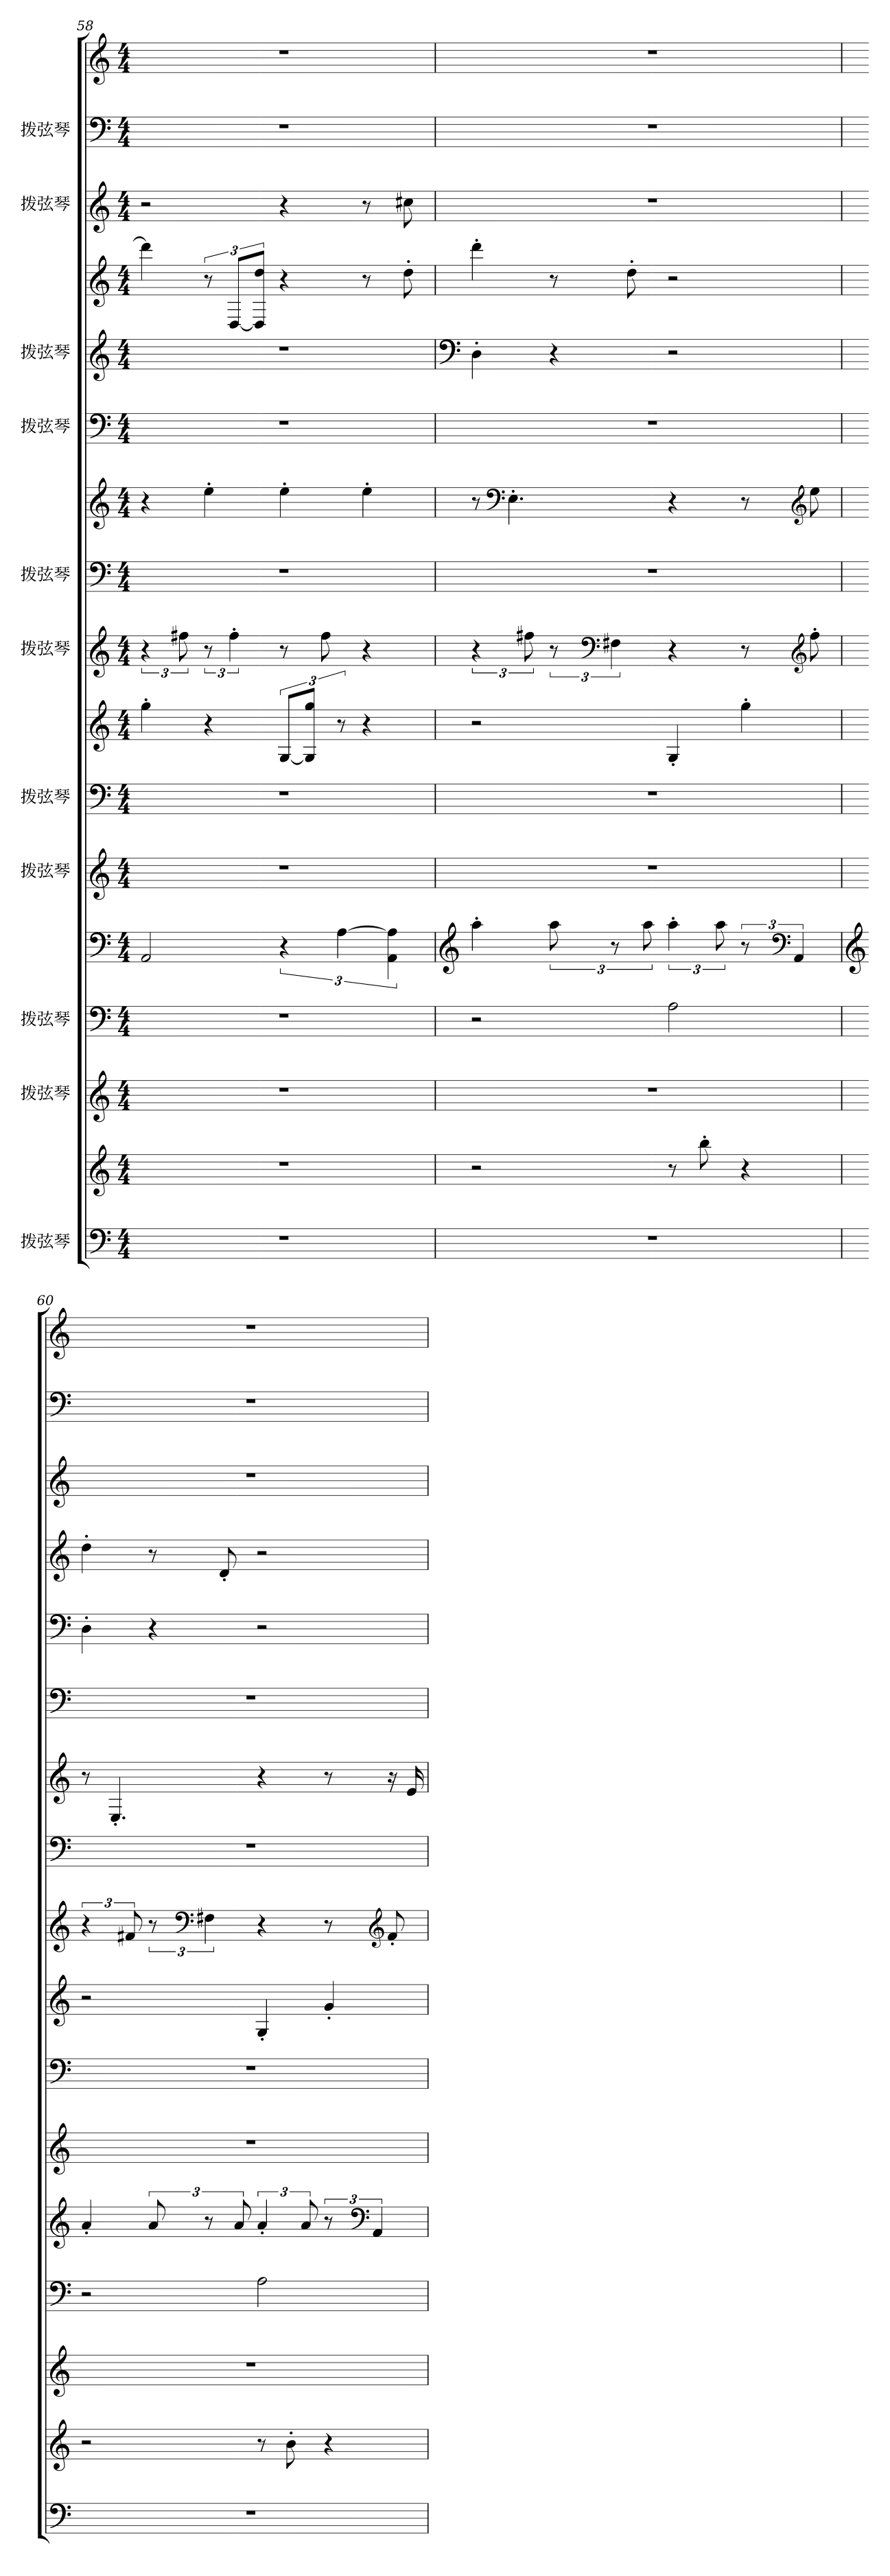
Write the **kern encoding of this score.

**kern	**kern	**kern	**kern	**kern	**kern	**kern	**kern	**kern	**kern	**kern	**kern	**kern	**kern	**kern	**kern	**kern
*part11	*part11	*part10	*part9	*part9	*part8	*part7	*part7	*part6	*part5	*part5	*part4	*part3	*part3	*part2	*part1	*part1
*staff17	*staff16	*staff15	*staff14	*staff13	*staff12	*staff11	*staff10	*staff9	*staff8	*staff7	*staff6	*staff5	*staff4	*staff3	*staff2	*staff1
*I"拨弦琴	*	*I"拨弦琴	*I"拨弦琴	*	*I"拨弦琴	*I"拨弦琴	*	*I"拨弦琴	*I"拨弦琴	*	*I"拨弦琴	*I"拨弦琴	*	*I"拨弦琴	*I"拨弦琴	*
*clefF4	*clefG2	*clefG2	*clefF4	*clefF4	*clefG2	*clefF4	*clefG2	*clefG2	*clefF4	*clefG2	*clefF4	*clefG2	*clefG2	*clefG2	*clefF4	*clefG2
*k[]	*k[]	*k[]	*k[]	*k[]	*k[]	*k[]	*k[]	*k[]	*k[]	*k[]	*k[]	*k[]	*k[]	*k[]	*k[]	*k[]
*M4/4	*M4/4	*M4/4	*M4/4	*M4/4	*M4/4	*M4/4	*M4/4	*M4/4	*M4/4	*M4/4	*M4/4	*M4/4	*M4/4	*M4/4	*M4/4	*M4/4
=58	=58	=58	=58	=58	=58	=58	=58	=58	=58	=58	=58	=58	=58	=58	=58	=58
1r	1r	1r	1r	2AA/	1r	1r	4gg'\	6r	1r	4r	1r	1r	4ddd\]	2r	1r	1r
.	.	.	.	.	.	.	.	12ff#X\	.	.	.	.	.	.	.	.
.	.	.	.	.	.	.	4r	12r	.	4ee'\	.	.	12r	.	.	.
.	.	.	.	.	.	.	.	6ff#'\	.	.	.	.	[12D/L	.	.	.
.	.	.	.	.	.	.	.	.	.	.	.	.	12D/] 12dd/J	.	.	.
.	.	.	.	6r	.	.	[12G/L	8r	.	4ee'\	.	.	4r	4r	.	.
.	.	.	.	.	.	.	12G/] 12gg/J	.	.	.	.	.	.	.	.	.
.	.	.	.	.	.	.	.	8ff#\	.	.	.	.	.	.	.	.
.	.	.	.	[6A\	.	.	12r	.	.	.	.	.	.	.	.	.
.	.	.	.	.	.	.	4r	4r	.	4ee'\	.	.	8r	8r	.	.
.	.	.	.	6AA\ 6A\]	.	.	.	.	.	.	.	.	.	.	.	.
.	.	.	.	.	.	.	.	.	.	.	.	.	8dd'\	8cc#X\	.	.
!!LO:PB:g=z
=59	=59	=59	=59	=59	=59	=59	=59	=59	=59	=59	=59	=59	=59	=59	=59	=59
*	*	*	*	*clefG2	*	*	*	*	*	*	*	*clefF4	*	*	*	*
1r	2r	1r	2r	4aa'\	1r	1r	2r	6r	1r	8r	1r	4D'\	4ddd'\	1r	1r	1r
*	*	*	*	*	*	*	*	*	*	*clefF4	*	*	*	*	*	*
.	.	.	.	.	.	.	.	.	.	4.E'\	.	.	.	.	.	.
.	.	.	.	.	.	.	.	12ff#X\	.	.	.	.	.	.	.	.
.	.	.	.	12aa\	.	.	.	12r	.	.	.	4r	8r	.	.	.
*	*	*	*	*	*	*	*	*clefF4	*	*	*	*	*	*	*	*
.	.	.	.	12r	.	.	.	6F#X\	.	.	.	.	.	.	.	.
.	.	.	.	.	.	.	.	.	.	.	.	.	8dd'\	.	.	.
.	.	.	.	12aa\	.	.	.	.	.	.	.	.	.	.	.	.
.	8r	.	2A\	6aa'\	.	.	4G'/	4r	.	4r	.	2r	2r	.	.	.
.	8bb'\	.	.	.	.	.	.	.	.	.	.	.	.	.	.	.
.	.	.	.	12aa\	.	.	.	.	.	.	.	.	.	.	.	.
.	4r	.	.	12r	.	.	4gg'\	8r	.	8r	.	.	.	.	.	.
*	*	*	*	*clefF4	*	*	*	*	*	*	*	*	*	*	*	*
.	.	.	.	6AA/	.	.	.	.	.	.	.	.	.	.	.	.
*	*	*	*	*	*	*	*	*clefG2	*	*clefG2	*	*	*	*	*	*
.	.	.	.	.	.	.	.	8ff#'\	.	8ee\	.	.	.	.	.	.
=60	=60	=60	=60	=60	=60	=60	=60	=60	=60	=60	=60	=60	=60	=60	=60	=60
*	*	*	*	*clefG2	*	*	*	*	*	*	*	*	*	*	*	*
1r	2r	1r	2r	4a'/	1r	1r	2r	6r	1r	8r	1r	4D'\	4dd'\	1r	1r	1r
.	.	.	.	.	.	.	.	.	.	4.E'/	.	.	.	.	.	.
.	.	.	.	.	.	.	.	12f#X/	.	.	.	.	.	.	.	.
.	.	.	.	12a/	.	.	.	12r	.	.	.	4r	8r	.	.	.
*	*	*	*	*	*	*	*	*clefF4	*	*	*	*	*	*	*	*
.	.	.	.	12r	.	.	.	6F#X\	.	.	.	.	.	.	.	.
.	.	.	.	.	.	.	.	.	.	.	.	.	8d'/	.	.	.
.	.	.	.	12a/	.	.	.	.	.	.	.	.	.	.	.	.
.	8r	.	2A\	6a'/	.	.	4G'/	4r	.	4r	.	2r	2r	.	.	.
.	8b'\	.	.	.	.	.	.	.	.	.	.	.	.	.	.	.
.	.	.	.	12a/	.	.	.	.	.	.	.	.	.	.	.	.
.	4r	.	.	12r	.	.	4g'/	8r	.	8r	.	.	.	.	.	.
*	*	*	*	*clefF4	*	*	*	*	*	*	*	*	*	*	*	*
.	.	.	.	6AA/	.	.	.	.	.	.	.	.	.	.	.	.
*	*	*	*	*	*	*	*	*clefG2	*	*	*	*	*	*	*	*
.	.	.	.	.	.	.	.	8f#'/	.	16r	.	.	.	.	.	.
.	.	.	.	.	.	.	.	.	.	16e/	.	.	.	.	.	.
=	=	=	=	=	=	=	=	=	=	=	=	=	=	=	=	=
*-	*-	*-	*-	*-	*-	*-	*-	*-	*-	*-	*-	*-	*-	*-	*-	*-
